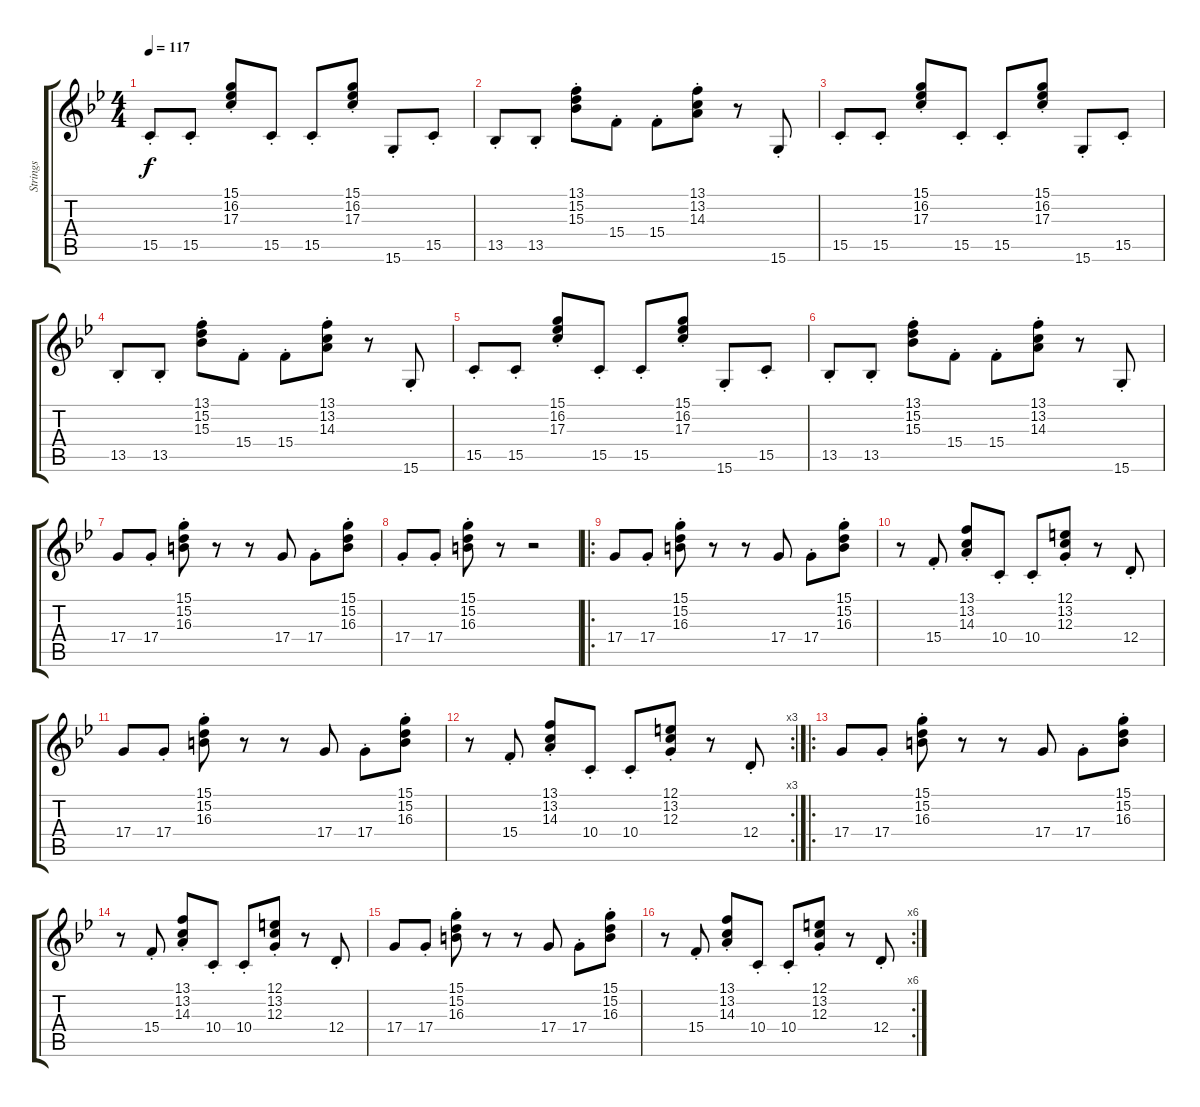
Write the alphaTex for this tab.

\track ("Strings" "Strings") {instrument pizzicatostrings}
\staff {score tabs}
\tuning (E4 B3 G3 D3 A2 E2) {hide}
\ts (4 4)
\tempo 117
\clef g2
\ks bb
15.5{st}.8{dy f} 15.5{st}.8 (15.1{st} 16.2{st} 17.3{st}).8 15.5{st}.8 15.5{st}.8 (15.1{st} 16.2{st} 17.3{st}).8 15.6{st}.8 15.5{st}.8 |
13.5{st}.8 13.5{st}.8 (13.1{st} 15.2{st} 15.3{st}).8 15.4{st}.8 15.4{st}.8 (13.1{st} 13.2{st} 14.3{st}).8 r.8 15.6{st}.8 |
15.5{st}.8 15.5{st}.8 (15.1{st} 16.2{st} 17.3{st}).8 15.5{st}.8 15.5{st}.8 (15.1{st} 16.2{st} 17.3{st}).8 15.6{st}.8 15.5{st}.8 |
13.5{st}.8 13.5{st}.8 (13.1{st} 15.2{st} 15.3{st}).8 15.4{st}.8 15.4{st}.8 (13.1{st} 13.2{st} 14.3{st}).8 r.8 15.6{st}.8 |
15.5{st}.8 15.5{st}.8 (15.1{st} 16.2{st} 17.3{st}).8 15.5{st}.8 15.5{st}.8 (15.1{st} 16.2{st} 17.3{st}).8 15.6{st}.8 15.5{st}.8 |
13.5{st}.8 13.5{st}.8 (13.1{st} 15.2{st} 15.3{st}).8 15.4{st}.8 15.4{st}.8 (13.1{st} 13.2{st} 14.3{st}).8 r.8 15.6{st}.8 |
17.4.8 17.4{st}.8 (15.1{st} 15.2{st} 16.3{st}).8 r.8 r.8 17.4.8 17.4{st}.8 (15.1{st} 15.2{st} 16.3{st}).8 |
17.4{st}.8 17.4{st}.8 (15.1{st} 15.2{st} 16.3{st}).8 r.8 r.2 |
\ro
17.4.8 17.4{st}.8 (15.1{st} 15.2{st} 16.3{st}).8 r.8 r.8 17.4.8 17.4{st}.8 (15.1{st} 15.2{st} 16.3{st}).8 |
r.8 15.4{st}.8 (13.1{st} 13.2{st} 14.3{st}).8 10.4{st}.8 10.4{st}.8 (12.1{st} 13.2{st} 12.3{st}).8 r.8 12.4{st}.8 |
17.4.8 17.4{st}.8 (15.1{st} 15.2{st} 16.3{st}).8 r.8 r.8 17.4.8 17.4{st}.8 (15.1{st} 15.2{st} 16.3{st}).8 |
\rc 3
r.8 15.4{st}.8 (13.1{st} 13.2{st} 14.3{st}).8 10.4{st}.8 10.4{st}.8 (12.1{st} 13.2{st} 12.3{st}).8 r.8 12.4{st}.8 |
\ro
17.4.8 17.4{st}.8 (15.1{st} 15.2{st} 16.3{st}).8 r.8 r.8 17.4.8 17.4{st}.8 (15.1{st} 15.2{st} 16.3{st}).8 |
r.8 15.4{st}.8 (13.1{st} 13.2{st} 14.3{st}).8 10.4{st}.8 10.4{st}.8 (12.1{st} 13.2{st} 12.3{st}).8 r.8 12.4{st}.8 |
17.4.8 17.4{st}.8 (15.1{st} 15.2{st} 16.3{st}).8 r.8 r.8 17.4.8 17.4{st}.8 (15.1{st} 15.2{st} 16.3{st}).8 |
\rc 6
r.8 15.4{st}.8 (13.1{st} 13.2{st} 14.3{st}).8 10.4{st}.8 10.4{st}.8 (12.1{st} 13.2{st} 12.3{st}).8 r.8 12.4{st}.8
